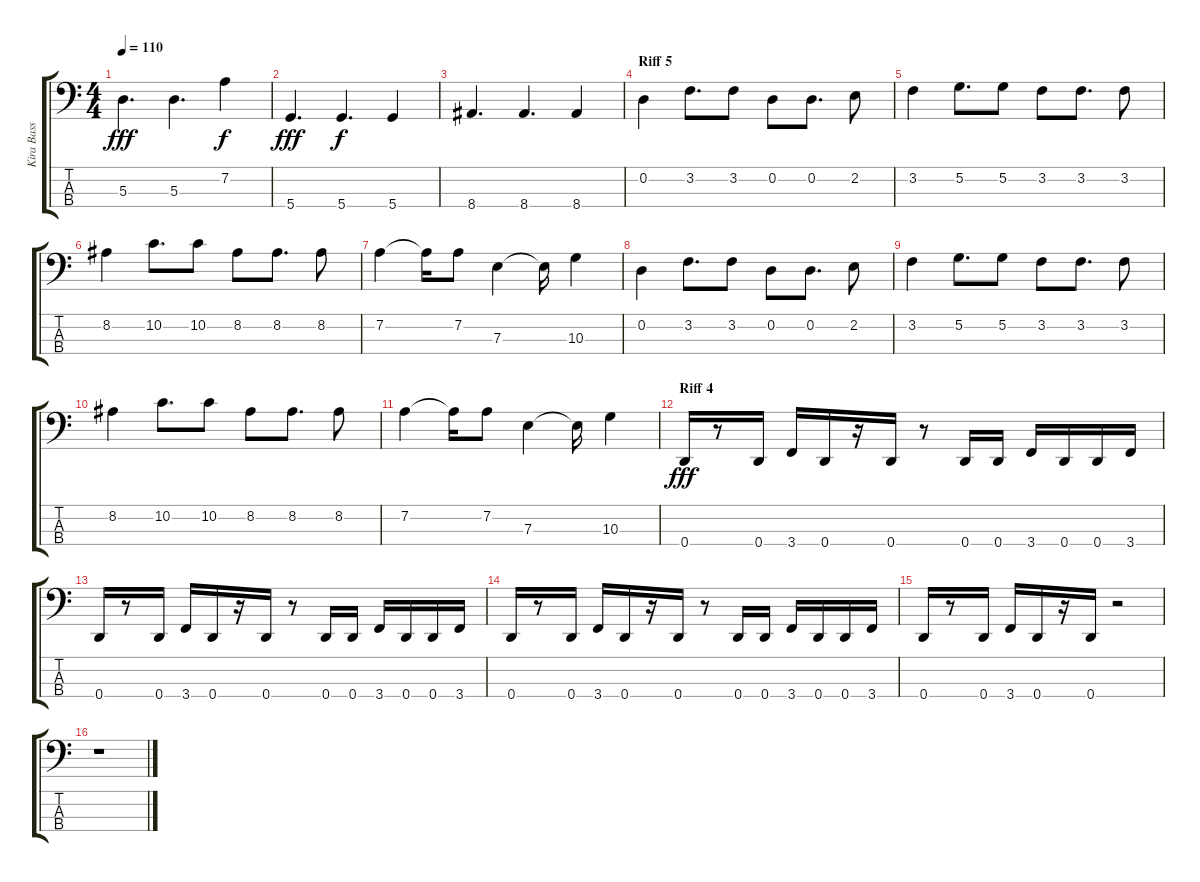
\track ("Kira Bass" "Kira Bass") {instrument electricbassfinger}
\staff {score tabs}
\tuning (G2 D2 A1 D1) {hide}
\ts (4 4)
\tempo 110
\clef f4
\ks c
5.3.4{d dy fff} 5.3.4{d} 7.2.4{dy f} |
5.4.4{d dy fff} 5.4.4{d dy f} 5.4.4 |
8.4.4{d} 8.4.4{d} 8.4.4 |
\section ("" "Riff 5")
0.2.4 3.2.8{d} 3.2.8 0.2.8 0.2.8{d} 2.2.8 |
3.2.4 5.2.8{d} 5.2.8 3.2.8 3.2.8{d} 3.2.8 |
8.2.4 10.2.8{d} 10.2.8 8.2.8 8.2.8{d} 8.2.8 |
7.2.4 7.2{t}.16 7.2.8 7.3.4 7.3{t}.16 10.3.4 |
0.2.4 3.2.8{d} 3.2.8 0.2.8 0.2.8{d} 2.2.8 |
3.2.4 5.2.8{d} 5.2.8 3.2.8 3.2.8{d} 3.2.8 |
8.2.4 10.2.8{d} 10.2.8 8.2.8 8.2.8{d} 8.2.8 |
7.2.4 7.2{t}.16 7.2.8 7.3.4 7.3{t}.16 10.3.4 |
\section ("" "Riff 4")
0.4.16{dy fff} r.8 0.4.16 3.4.16 0.4.16 r.16 0.4.16 r.8 0.4.16 0.4.16 3.4.16 0.4.16 0.4.16 3.4.16 |
0.4.16 r.8 0.4.16 3.4.16 0.4.16 r.16 0.4.16 r.8 0.4.16 0.4.16 3.4.16 0.4.16 0.4.16 3.4.16 |
0.4.16 r.8 0.4.16 3.4.16 0.4.16 r.16 0.4.16 r.8 0.4.16 0.4.16 3.4.16 0.4.16 0.4.16 3.4.16 |
0.4.16 r.8 0.4.16 3.4.16 0.4.16 r.16 0.4.16 r.2 |
r.1
